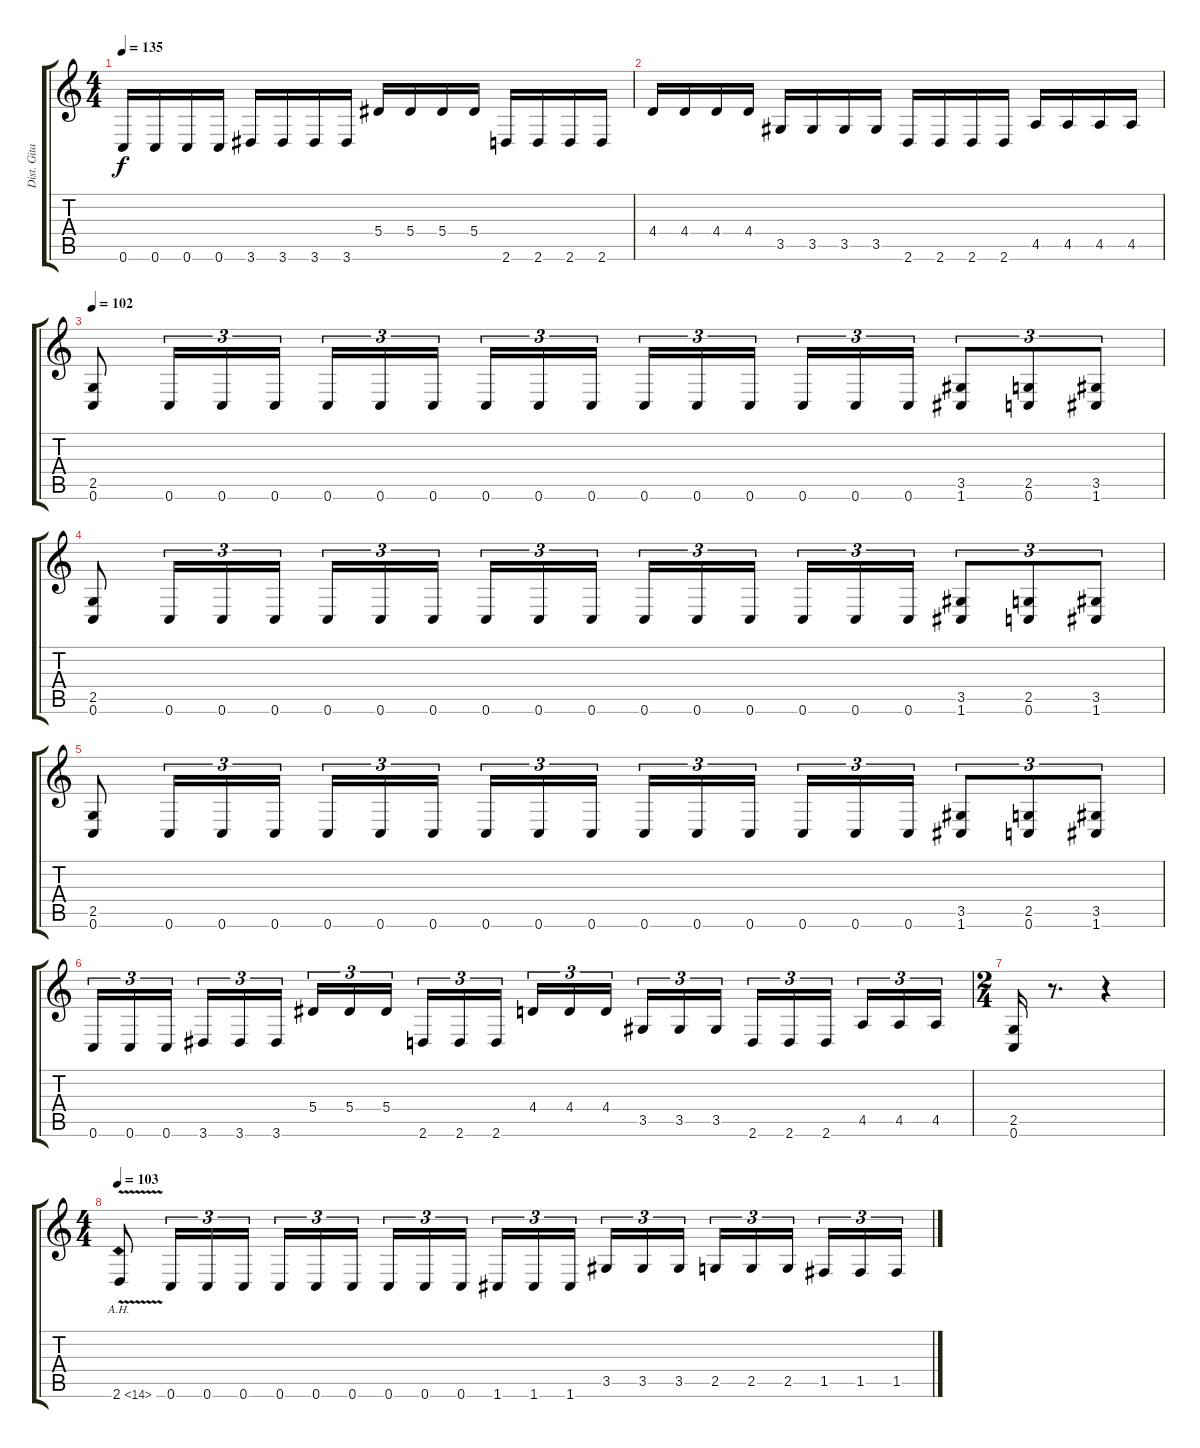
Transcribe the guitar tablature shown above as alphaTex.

\track ("Dist. Gitar 1" "Dist. Gita") {instrument overdrivenguitar}
\staff {score tabs}
\tuning (C4 G3 Eb3 Bb2 F2 C2) {hide}
\ts (4 4)
\tempo 135
\clef g2
\ks c
0.6.16{dy f} 0.6.16 0.6.16 0.6.16 3.6.16 3.6.16 3.6.16 3.6.16 5.4.16 5.4.16 5.4.16 5.4.16 2.6.16 2.6.16 2.6.16 2.6.16 |
4.4.16 4.4.16 4.4.16 4.4.16 3.5.16 3.5.16 3.5.16 3.5.16 2.6.16 2.6.16 2.6.16 2.6.16 4.5.16 4.5.16 4.5.16 4.5.16 |
\section ("" "")
\tempo 102
(2.5 0.6).8 0.6.16{tu (3 2)} 0.6.16{tu (3 2)} 0.6.16{tu (3 2)} 0.6.16{tu (3 2)} 0.6.16{tu (3 2)} 0.6.16{tu (3 2)} 0.6.16{tu (3 2)} 0.6.16{tu (3 2)} 0.6.16{tu (3 2)} 0.6.16{tu (3 2)} 0.6.16{tu (3 2)} 0.6.16{tu (3 2)} 0.6.16{tu (3 2)} 0.6.16{tu (3 2)} 0.6.16{tu (3 2)} (3.5 1.6).8{tu (3 2)} (2.5 0.6).8{tu (3 2)} (3.5 1.6).8{tu (3 2)} |
(2.5 0.6).8 0.6.16{tu (3 2)} 0.6.16{tu (3 2)} 0.6.16{tu (3 2)} 0.6.16{tu (3 2)} 0.6.16{tu (3 2)} 0.6.16{tu (3 2)} 0.6.16{tu (3 2)} 0.6.16{tu (3 2)} 0.6.16{tu (3 2)} 0.6.16{tu (3 2)} 0.6.16{tu (3 2)} 0.6.16{tu (3 2)} 0.6.16{tu (3 2)} 0.6.16{tu (3 2)} 0.6.16{tu (3 2)} (3.5 1.6).8{tu (3 2)} (2.5 0.6).8{tu (3 2)} (3.5 1.6).8{tu (3 2)} |
(2.5 0.6).8 0.6.16{tu (3 2)} 0.6.16{tu (3 2)} 0.6.16{tu (3 2)} 0.6.16{tu (3 2)} 0.6.16{tu (3 2)} 0.6.16{tu (3 2)} 0.6.16{tu (3 2)} 0.6.16{tu (3 2)} 0.6.16{tu (3 2)} 0.6.16{tu (3 2)} 0.6.16{tu (3 2)} 0.6.16{tu (3 2)} 0.6.16{tu (3 2)} 0.6.16{tu (3 2)} 0.6.16{tu (3 2)} (3.5 1.6).8{tu (3 2)} (2.5 0.6).8{tu (3 2)} (3.5 1.6).8{tu (3 2)} |
0.6.16{tu (3 2)} 0.6.16{tu (3 2)} 0.6.16{tu (3 2)} 3.6.16{tu (3 2)} 3.6.16{tu (3 2)} 3.6.16{tu (3 2)} 5.4.16{tu (3 2)} 5.4.16{tu (3 2)} 5.4.16{tu (3 2)} 2.6.16{tu (3 2)} 2.6.16{tu (3 2)} 2.6.16{tu (3 2)} 4.4.16{tu (3 2)} 4.4.16{tu (3 2)} 4.4.16{tu (3 2)} 3.5.16{tu (3 2)} 3.5.16{tu (3 2)} 3.5.16{tu (3 2)} 2.6.16{tu (3 2)} 2.6.16{tu (3 2)} 2.6.16{tu (3 2)} 4.5.16{tu (3 2)} 4.5.16{tu (3 2)} 4.5.16{tu (3 2)} |
\ts (2 4)
(2.5 0.6).16 r.8{d} r.4 |
\ts (4 4)
\section ("" "")
\tempo 103
2.6{ah 12 v}.8{instrument guitarharmonics} 0.6.16{tu (3 2) instrument overdrivenguitar} 0.6.16{tu (3 2)} 0.6.16{tu (3 2)} 0.6.16{tu (3 2)} 0.6.16{tu (3 2)} 0.6.16{tu (3 2)} 0.6.16{tu (3 2)} 0.6.16{tu (3 2)} 0.6.16{tu (3 2)} 1.6.16{tu (3 2)} 1.6.16{tu (3 2)} 1.6.16{tu (3 2)} 3.5.16{tu (3 2)} 3.5.16{tu (3 2)} 3.5.16{tu (3 2)} 2.5.16{tu (3 2)} 2.5.16{tu (3 2)} 2.5.16{tu (3 2)} 1.5.16{tu (3 2)} 1.5.16{tu (3 2)} 1.5.16{tu (3 2)}
